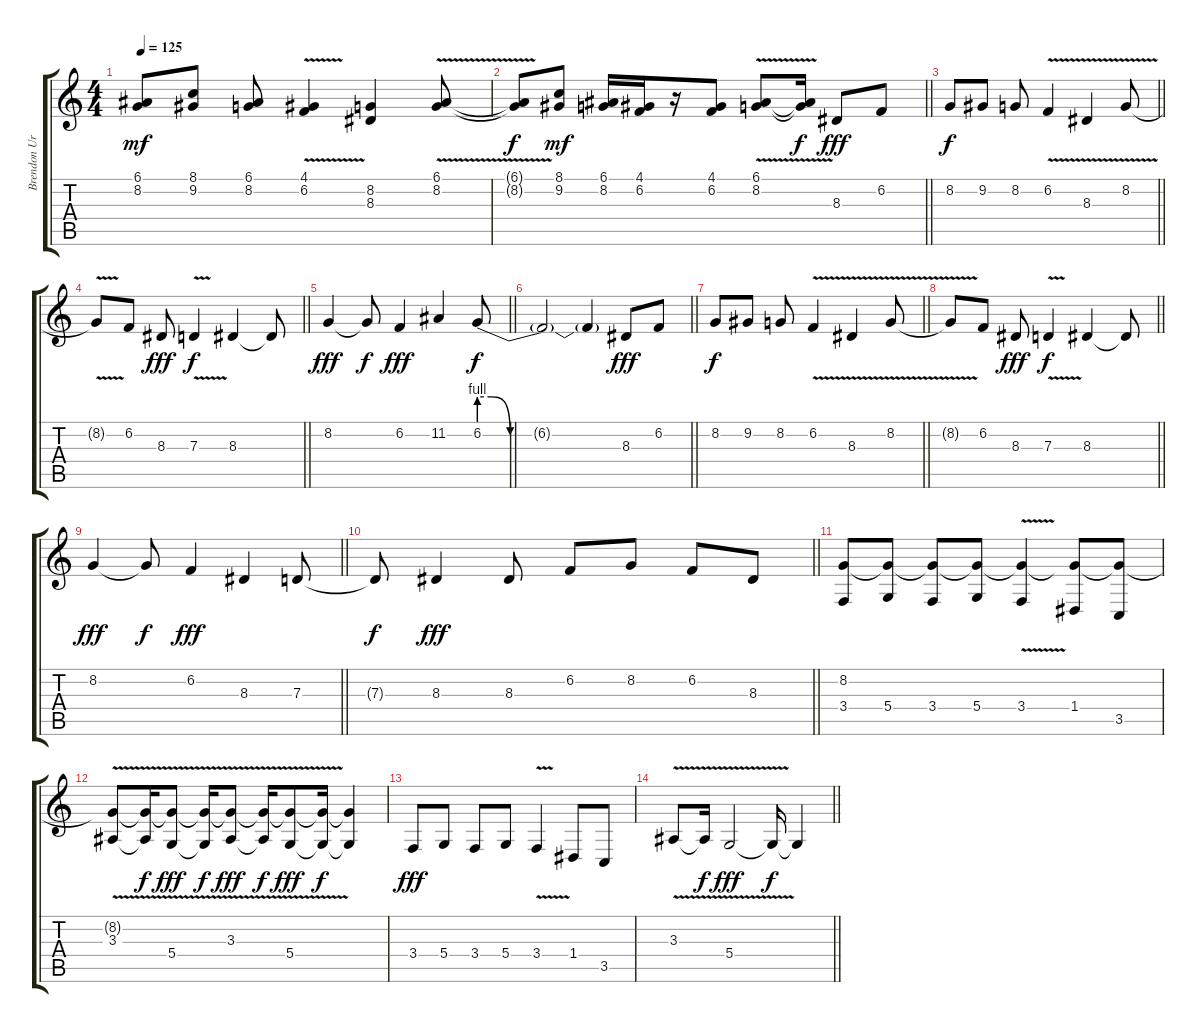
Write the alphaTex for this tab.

\track ("Brendon Urie (Lead Vocals and Harmonies)" "Brendon Ur") {instrument clarinet}
\staff {score tabs}
\tuning (E4 B3 G3 D3 A2 E2) {hide}
\ts (4 4)
\tempo 125
\clef g2
\ks c
(6.1 8.2).8{dy mf} (8.1 9.2).8 (6.1 8.2).8 (4.1{v} 6.2{v}).4 (8.2 8.3).4 (6.1{v} 8.2{v}).8 |
\barLineRight lightlight
(6.1{t} 8.2{t}).8{dy f} (8.1 9.2).8{dy mf} (6.1 8.2).16 (4.1 6.2).16 r.16 (4.1 6.2).8 (6.1{v} 8.2{v}).8 (6.1{t} 8.2{t}).16{dy f} 8.3.8{dy fff} 6.2.8 |
\barLineRight lightlight
8.2.8{dy f} 9.2.8 8.2.8 6.2{v}.4 8.3{v}.4 8.2{v}.8 |
\barLineRight lightlight
8.2{t}.8 6.2.8 8.3.8{dy fff} 7.3{v}.4{dy f} 8.3.4 8.3{t}.8 |
\barLineRight lightlight
8.2.4{dy fff} 8.2{t}.8{dy f} 6.2.4{dy fff} 11.2.4 6.2{be (custom 0 4 5 4 13 0 19 0 30 0 60 0)}.8{dy f} |
\barLineRight lightlight
6.2{t}.2 6.2{t}.4 8.3.8{dy fff} 6.2.8 |
\barLineRight lightlight
8.2.8{dy f} 9.2.8 8.2.8 6.2{v}.4 8.3{v}.4 8.2{v}.8 |
\barLineRight lightlight
8.2{t}.8 6.2.8 8.3.8{dy fff} 7.3{v}.4{dy f} 8.3.4 8.3{t}.8 |
\barLineRight lightlight
8.2.4{dy fff} 8.2{t}.8{dy f} 6.2.4{dy fff} 8.3.4 7.3.8 |
\barLineRight lightlight
7.3{t}.8{dy f} 8.3.4{dy fff} 8.3.8 6.2.8 8.2.8 6.2.8 8.3.8 |
(8.2 3.4).8{volume 11} (8.2{t} 5.4).8 (8.2{t} 3.4).8 (8.2{t} 5.4).8 (8.2{t} 3.4{v}).4 (8.2{t} 1.4).8 (8.2{t} 3.5).8 |
(8.2{t} 3.3{v}).8 (8.2{t} 3.3{t}).16{dy f} (8.2{t} 5.4{v}).8{dy fff} (8.2{t} 5.4{t}).16{dy f} (8.2{t} 3.3{v}).8{dy fff} (8.2{t} 3.3{t}).16{dy f} (8.2{t} 5.4{v}).8{dy fff} (8.2{t} 5.4{t}).16{dy f} (8.2{t} 5.4{t}).4 |
3.4.8{dy fff} 5.4.8 3.4.8 5.4.8 3.4{v}.4 1.4.8 3.5.8 |
\barLineRight lightlight
3.3{v}.8 3.3{t}.16{dy f} 5.4{v}.2{dy fff} 5.4{t}.16{dy f} 5.4{t}.4
